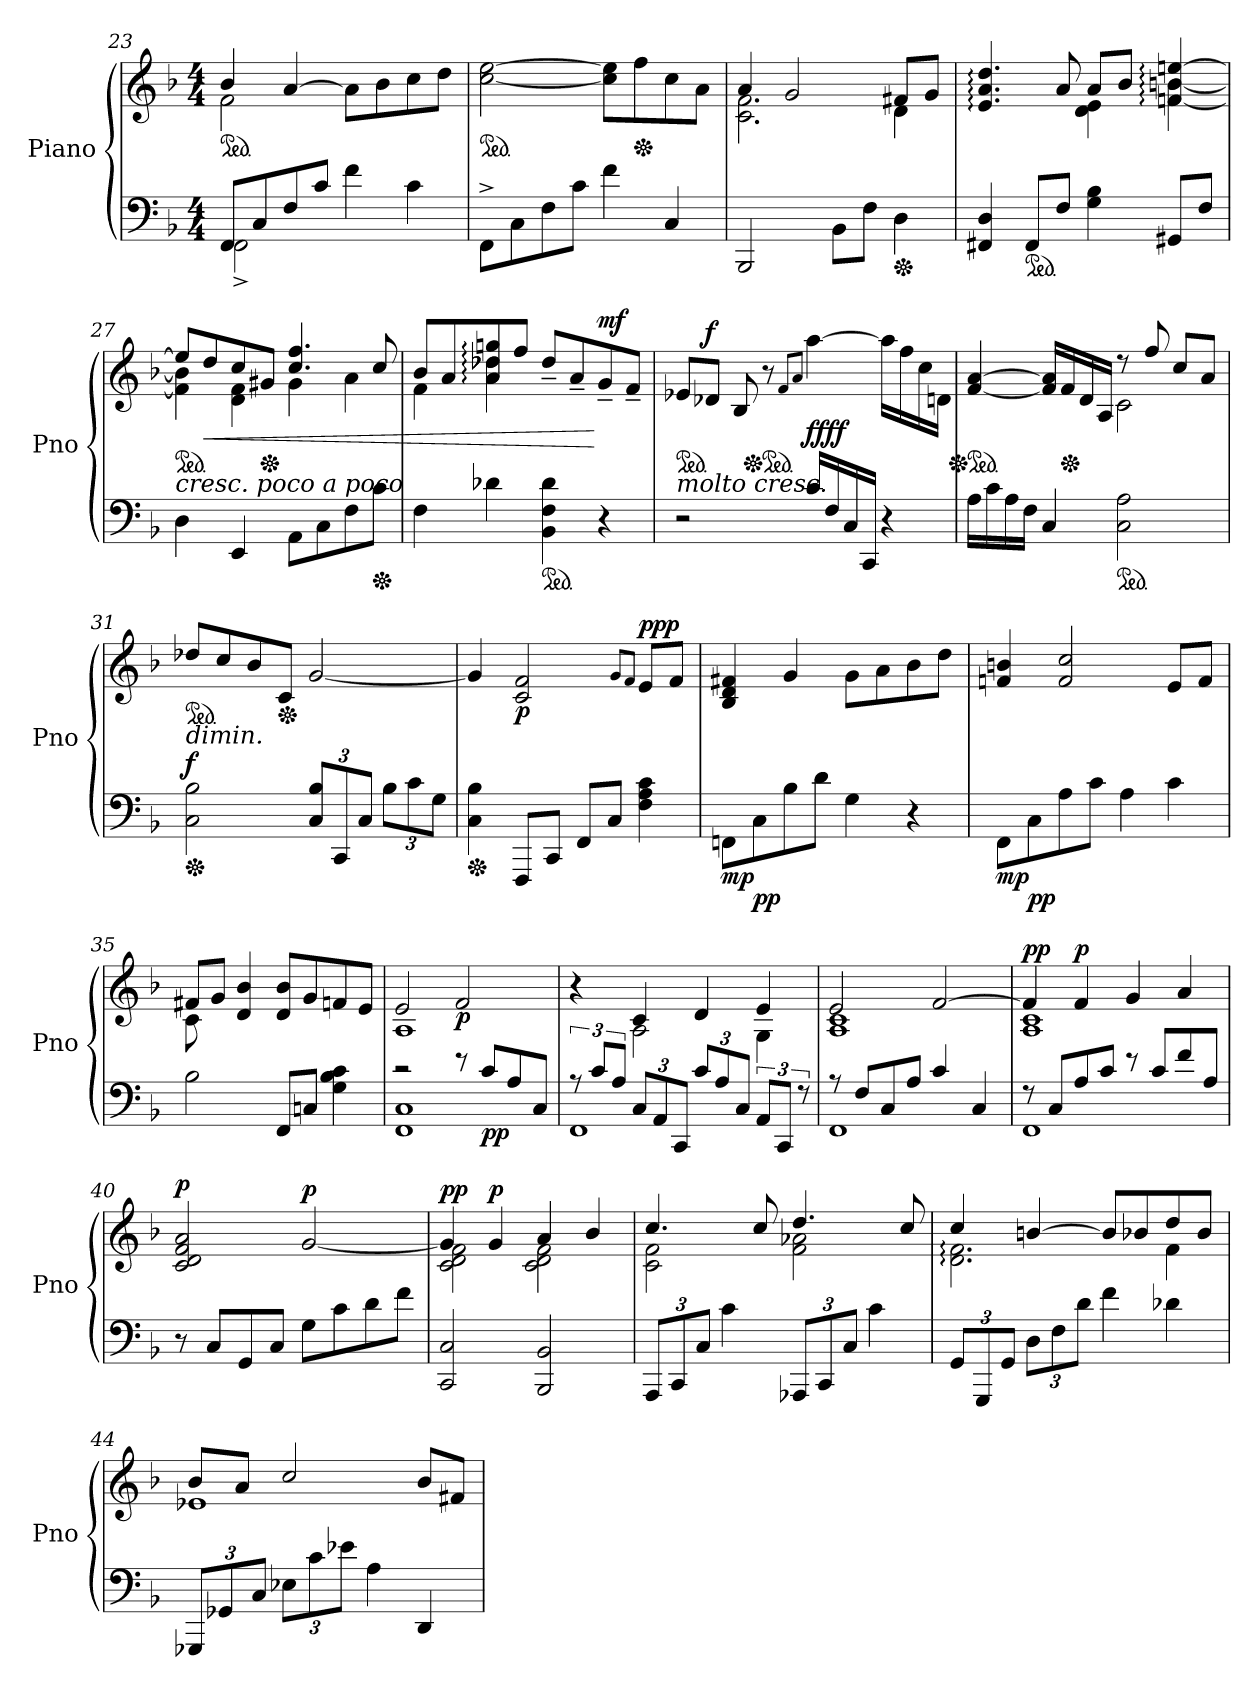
**kern	**kern	**dynam
*part1	*part1	*part1
*staff2	*staff1	*staff1/2
*I"Piano	*	*
*I'Pno	*	*
*clefF4	*clefG2	*
*k[b-]	*k[b-]	*
*M4/4	*M4/4	*
=23	=23	=23
*^	*	*
*	*	*ped	*
*	*	*^	*
8FF/L	2FF^\	4b-/	2f\	.
8C/	.	.	.	.
8F/	.	[4a/	.	.
8c/J	.	.	.	.
4f\	2ryy	8a\L]	2ryy	.
.	.	8b-\	.	.
4c\	.	8cc\	.	.
.	.	8dd\J	.	.
*v	*v	*	*	*
*	*v	*v	*
=24	=24	=24
*	*ped	*
8FF^\L	[2cc\ [2ee\	.
8C\	.	.
8F\	.	.
8c\J	.	.
4f\	8cc\] 8ee\]L	.
*	*Xped	*
.	8ff\	.
4C/	8cc\	.
.	8a\J	.
=25	=25	=25
*	*^	*
2BBB-/	4a/	2.c\ 2.f\	.
.	2g/	.	.
8BB-\L	.	.	.
8F\J	.	.	.
*Xped	*	*	*
4D\	8f#X/L	4d\	.
.	8g/J	.	.
!!LO:LB:g=z	!!
=26	=26	=26	=26
4FF#X/ 4D/	4.e/: 4.a/: 4.dd/:	2ryy	.
*ped	*	*	*
8FF#/L	.	.	.
8F/J	8a/	.	.
4G\ 4B-\	8a/L	4d\ 4e\	.
.	8b-/J	.	.
8GG#X/L	4fn/: 4bn/: [4een/:	[4f\ [4b\	.
8F/J	.	.	.
=27	=27	=27	=27
*	*ped	*	*
!LO:TX:a:i:t=cresc. poco a poco	!	!	!
4D\	8ee/L]	4f\] 4b\]	.
!	!	!	!LO:HP:b
.	8dd/	.	<
4EE/	8cc/	4d\ 4f\	.
*	*Xped	*	*
.	8g#X/J	.	.
8AA\L	4.cc/ 4.ff/	4g#\	.
8C\	.	.	.
8F\	.	4a\	.
*Xped	*	*	*
8c\J	8cc/	.	.
=28	=28	=28	=28
4F\	8b-/L	4f\	.
.	8a/	.	.
4d-X\	8a/: 8dd-X/: 8ggn/:	4a\ 4dd-\	.
.	8ff/J	.	.
*ped	*	*	*
*	*MM60	*	*
4BB-\ 4F\ 4d-\	8dd-~/L	2ryy	.
.	8a~/	.	.
!	!	!	!LO:DY:n=1:a
4r	8g~/	.	[ mf
.	8f~/J	.	.
*	*v	*v	*
!!LO:LB:g=z
=29	=29	=29
*	*ped	*
!LO:TX:a:i:t=molto cresc.	!	!
2r	8e-X/L	.
!	!	!LO:DY:a
.	8d-X/J	f
.	8B-/	.
*	*Xped	*
*	*ped	*
.	8r	.
.	8qf/L	.
.	8qa/J	.
!	!	!LO:DY:a=2
!	!	!LO:DY:n=1:a
16c/LL	[4aa\	ff ff
16F/	.	.
16C/	.	.
16CC/JJ	.	.
4r	16aa\LL]	.
.	16ff\	.
.	16cc\	.
.	16dn\JJ	.
=30	=30	=30
*	*Xped	*
*	*ped	*
*	*^	*
16A\LL	[4f/ [4a/	2ryy	.
16c\	.	.	.
16A\	.	.	.
16F\JJ	.	.	.
4C/	16f/] 16a/]LL	.	.
*	*Xped	*	*
.	16f/	.	.
.	16d/	.	.
.	16A/JJ	.	.
*ped	*	*	*
2C\ 2A\	8r	2c\	.
.	8ff/	.	.
.	8cc/L	.	.
.	8a/J	.	.
*	*v	*v	*
=31	=31	=31
*Xped	*	*
*	*ped	*
!LO:TX:a:i:t=dimin.	!	!
!	!	!LO:DY:a=2
2C\ 2B-\	8dd-X/L	f
.	8cc/	.
.	8b-/	.
*	*Xped	*
.	8c/J	.
*Xbrackettup	*	*
12C/ 12B-/L	[2g/	.
12CC/	.	.
12C/J	.	.
12B-\L	.	.
12c\	.	.
12G\J	.	.
!!LO:LB:g=z
=32	=32	=32
*Xped	*	*
4C\ 4B-\	4g/]	.
*	*MM66	*
!	!	!LO:DY:b
8FFF/L	2c/ 2f/	p
8CC/J	.	.
8FF/L	.	.
8C/J	.	.
.	8qg/L	.
.	8qf/J	.
!	!	!LO:DY:b=2
!	!	!LO:DY:n=1:a
4F\ 4A\ 4c\	8e/L	pp p
.	8f/J	.
=33	=33	=33
!	!	!LO:DY:b=2
8FFn\L	4B-/ 4d/ 4f#X/	mp
!	!	!LO:DY:b=2
8C\	.	pp
8B-\	4g/	.
8d\J	.	.
4G\	8g\L	.
.	8a\	.
4r	8b-\	.
.	8dd\J	.
=34	=34	=34
!	!	!LO:DY:b=2
8FF\L	4fn/ 4bn/	mp
!	!	!LO:DY:b=2
8C\	.	pp
8A\	2f/ 2cc/	.
8c\J	.	.
4A\	.	.
4c\	8e/L	.
.	8f/J	.
=35	=35	=35
*	*^	*
2B-\	8f#X/L	8c\	.
.	8g/J	2..ryy	.
.	4d/ 4b-/	.	.
8FF/L	8d/ 8b-/L	.	.
8Cn/J	8g/	.	.
4G\ 4B-\ 4c\	8fn/	.	.
.	8e/J	.	.
!!LO:LB:g=z	!!
=36	=36	=36	=36
*^	*	*	*
2r	1FF 1C	2e/	1A	.
!	!	!	!	!LO:DY:b
8r	.	2f/	.	p
!	!	!	!	!LO:DY:b=2
8c/L	.	.	.	pp
8A/	.	.	.	.
8C/J	.	.	.	.
=37	=37	=37	=37	=37
*brackettup	*	*	*	*
12r	1FF	4r	4reyy	.
12c/L	.	.	.	.
12A/J	.	.	.	.
*Xbrackettup	*	*	*	*
12C/L	.	4c/	2A\	.
12AA/	.	.	.	.
12CC/J	.	.	.	.
12c/L	.	4d/	.	.
12A/	.	.	.	.
12C/J	.	.	.	.
*brackettup	*	*	*	*
12AA/L	.	4e/	4G\	.
12CC/J	.	.	.	.
12r	.	.	.	.
=38	=38	=38	=38	=38
8r	1FF	2e/	1A 1c	.
8F/L	.	.	.	.
8C/	.	.	.	.
8A/J	.	.	.	.
4c/	.	[2f/	.	.
4C/	.	.	.	.
=39	=39	=39	=39	=39
!	!	!	!	!LO:DY:a
8r	1FF	4f/]	1A 1c	pp
8C/L	.	.	.	.
!	!	!	!	!LO:DY:a
8A/	.	4f/	.	p
8c/J	.	.	.	.
8r	.	4g/	.	.
8c/L	.	.	.	.
8f/	.	4a/	.	.
8A/J	.	.	.	.
*v	*v	*	*	*
*	*v	*v	*
!!LO:LB:g=z
=40	=40	=40
!	!	!LO:DY:a
8r	2c/ 2d/ 2f/ 2a/	p
8C/L	.	.
8GG/	.	.
8C/J	.	.
!	!	!LO:DY:a
8G\L	[2g/	p
8c\	.	.
8d\	.	.
8f\J	.	.
=41	=41	=41
*	*^	*
!	!	!	!LO:DY:a
2CC/ 2C/	4g/]	2c\ 2d\ 2f\	pp
!	!	!	!LO:DY:a
.	4g/	.	p
2BBB-/ 2BB-/	4a/	2c\ 2d\ 2f\	.
.	4b-/	.	.
=42	=42	=42	=42
*Xbrackettup	*	*	*
12AAA/L	4.cc/	2c\ 2f\	.
12CC/	.	.	.
12C/J	.	.	.
4c\	.	.	.
.	8cc/	.	.
12AAA-X/L	4.dd/	2f\ 2a-X\	.
12CC/	.	.	.
12C/J	.	.	.
4c\	.	.	.
.	8cc/	.	.
=43	=43	=43	=43
12GG/L	4cc/	2.d\: 2.f\:	.
12GGG/	.	.	.
12GG/J	.	.	.
12D\L	[4bn/	.	.
12F\	.	.	.
12d\J	.	.	.
4f\	8b/L]	.	.
.	8b-X/	.	.
4d-X\	8dd/	4f\	.
.	8b-/J	.	.
!!LO:LB:g=z	!!
=44	=44	=44	=44
12GGG-X/L	8b-/L	1e-X	.
12GG-X/	.	.	.
.	8a/J	.	.
12C/J	.	.	.
12E-X\L	2cc/	.	.
12c\	.	.	.
12e-X\J	.	.	.
4A\	.	.	.
4DD/	8b-/L	.	.
.	8f#X/J	.	.
*	*v	*v	*
=	=	=
*-	*-	*-
